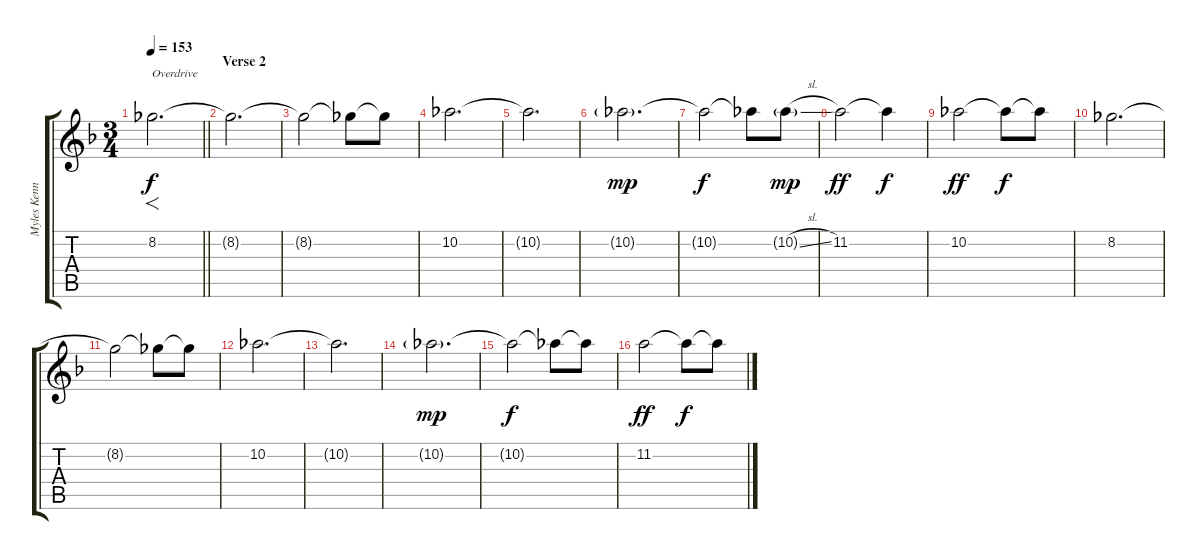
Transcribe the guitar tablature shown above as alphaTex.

\track ("Myles Kennedy" "Myles Kenn") {instrument overdrivenguitar}
\staff {score tabs}
\tuning (Eb4 Bb3 Gb3 Db3 Ab2 Eb2) {hide}
\ts (3 4)
\tempo 153
\clef g2
\barLineRight lightlight
\ks dminor
8.2.2{f d txt "Overdrive" dy f volume 6 instrument distortionguitar} |
\section ("" "Verse 2")
8.2{t}.2{d} |
8.2{t}.2 8.2{t}.8 8.2{t}.8 |
10.2.2{d} |
10.2{t}.2{d} |
10.2{g}.2{d dy mp} |
10.2{t}.2{dy f} 10.2{t}.8 10.2{sl g}.8{dy mp} |
11.2.2{dy ff} 11.2{t}.4{dy f} |
10.2.2{dy ff} 10.2{t}.8{dy f} 10.2{t}.8 |
8.2.2{d} |
8.2{t}.2 8.2{t}.8 8.2{t}.8 |
10.2.2{d} |
10.2{t}.2{d} |
10.2{g}.2{d dy mp} |
10.2{t}.2{dy f} 10.2{t}.8 10.2{t}.8 |
11.2.2{dy ff} 11.2{t}.8{dy f} 11.2{t}.8
